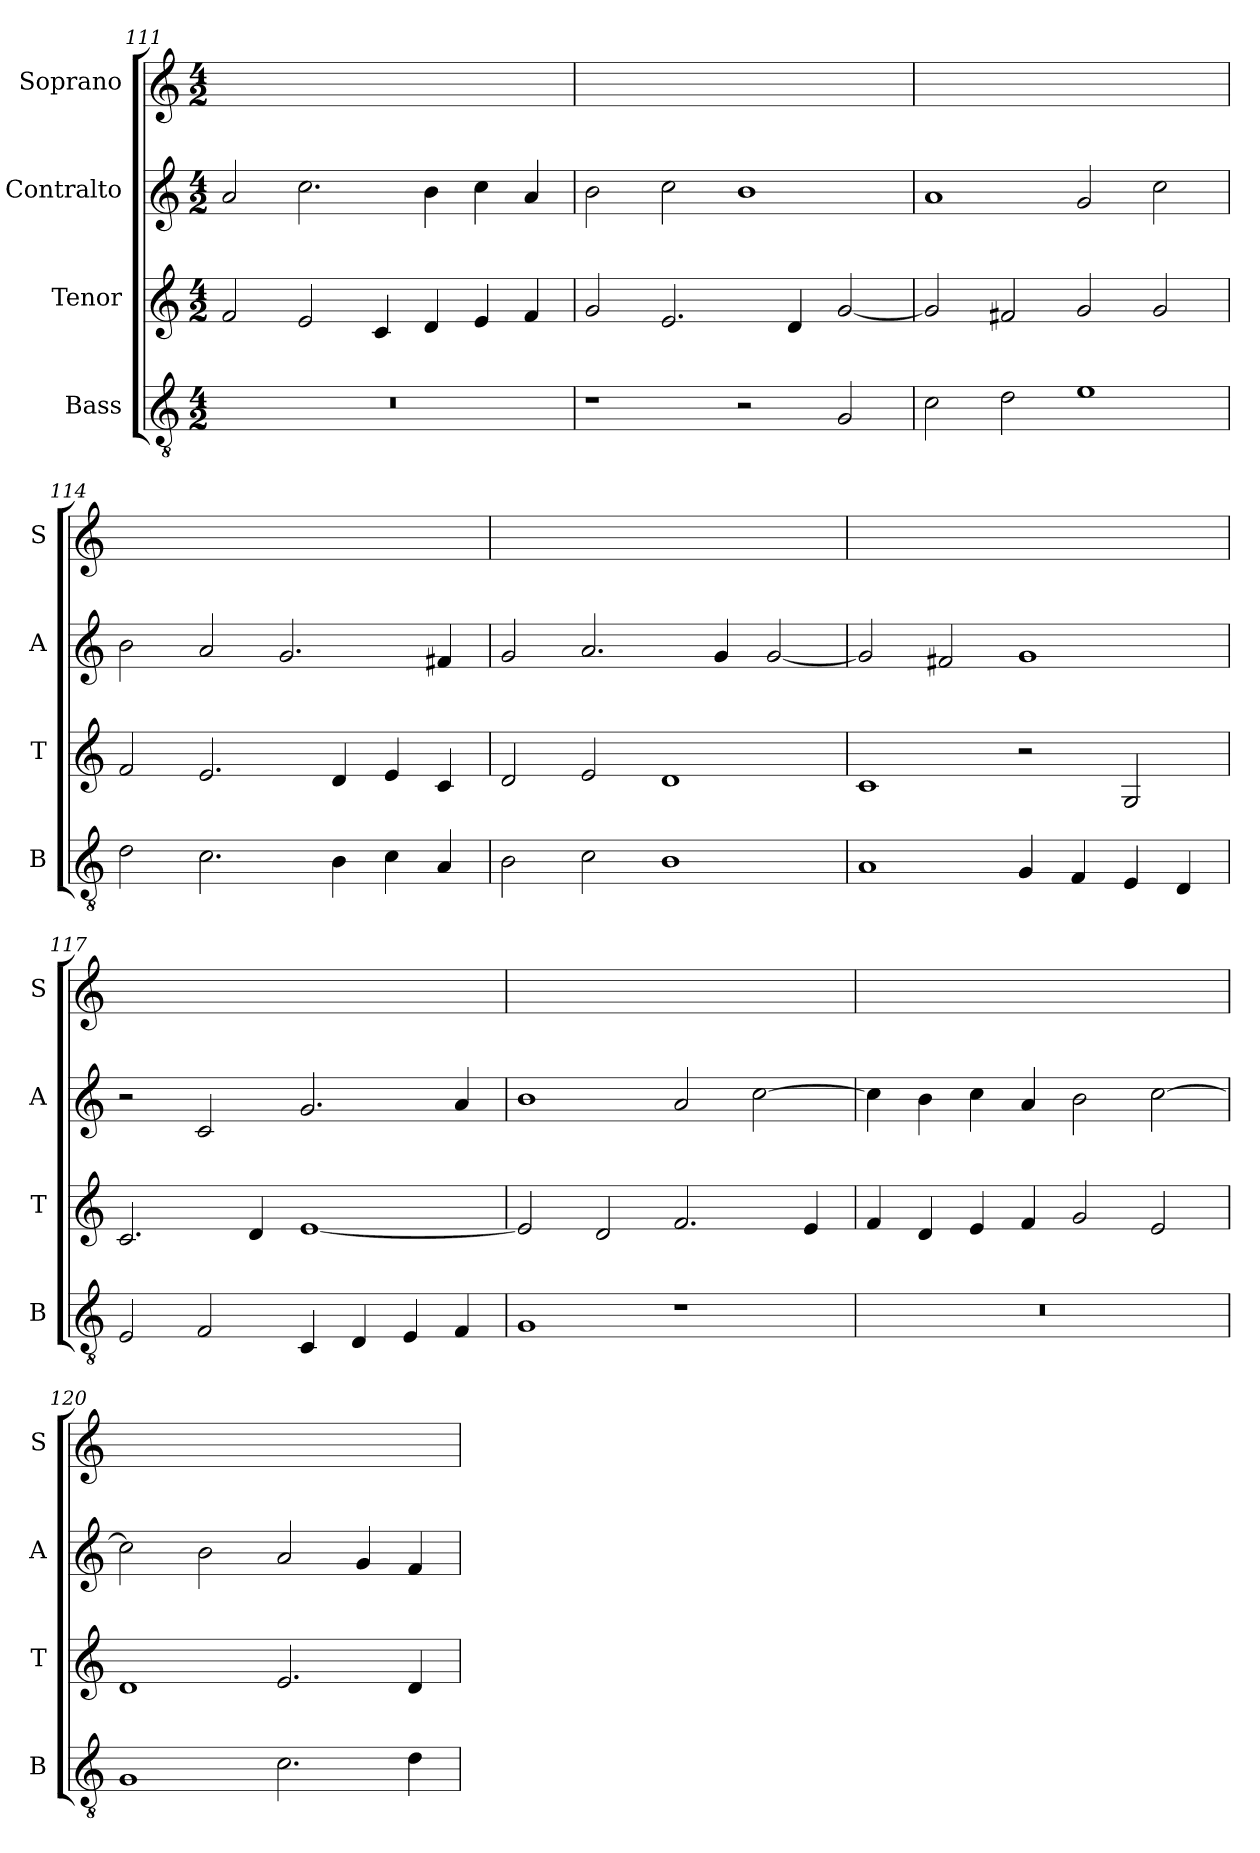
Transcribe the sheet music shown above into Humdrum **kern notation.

**kern	**kern	**kern	**kern
*part4	*part3	*part2	*part1
*staff4	*staff3	*staff2	*staff1
*I"Bass	*I"Tenor	*I"Contralto	*I"Soprano
*I'B	*I'T	*I'A	*I'S
*clefGv2	*clefG2	*clefG2	*clefG2
*k[]	*k[]	*k[]	*k[]
*C:ion	*C:ion	*C:ion	*C:ion
*M4/2	*M4/2	*M4/2	*M4/2
=111	=111	=111	=111
0r	2f	2a	0ryy
.	2e	2.cc	.
.	4c	.	.
.	4d	4b	.
.	4e	4cc	.
.	4f	4a	.
=112	=112	=112	=112
1r	2g	2b	0ryy
.	2.e	2cc	.
2r	.	1b	.
.	4d	.	.
2G	[2g	.	.
=113	=113	=113	=113
2c	2g]	1a	0ryy
2d	2f#X	.	.
1e	2g	2g	.
.	2g	2cc	.
=114	=114	=114	=114
2d	2f	2b	0ryy
2.c	2.e	2a	.
.	.	2.g	.
4B	4d	.	.
4c	4e	.	.
4A	4c	4f#X	.
=115	=115	=115	=115
2B	2d	2g	0ryy
2c	2e	2.a	.
1B	1d	.	.
.	.	4g	.
.	.	[2g	.
=116	=116	=116	=116
1A	1c	2g]	0ryy
.	.	2f#X	.
4G	2r	1g	.
4F	.	.	.
4E	2G	.	.
4D	.	.	.
=117	=117	=117	=117
2E	2.c	2r	0ryy
2F	.	2c	.
.	4d	.	.
4C	[1e	2.g	.
4D	.	.	.
4E	.	.	.
4F	.	4a	.
=118	=118	=118	=118
1G	2e]	1b	0ryy
.	2d	.	.
1r	2.f	2a	.
.	.	[2cc	.
.	4e	.	.
=119	=119	=119	=119
0r	4f	4cc]	0ryy
.	4d	4b	.
.	4e	4cc	.
.	4f	4a	.
.	2g	2b	.
.	2e	[2cc	.
=120	=120	=120	=120
1G	1d	2cc]	0ryy
.	.	2b	.
2.c	2.e	2a	.
.	.	4g	.
4d	4d	4f	.
=	=	=	=
*-	*-	*-	*-
